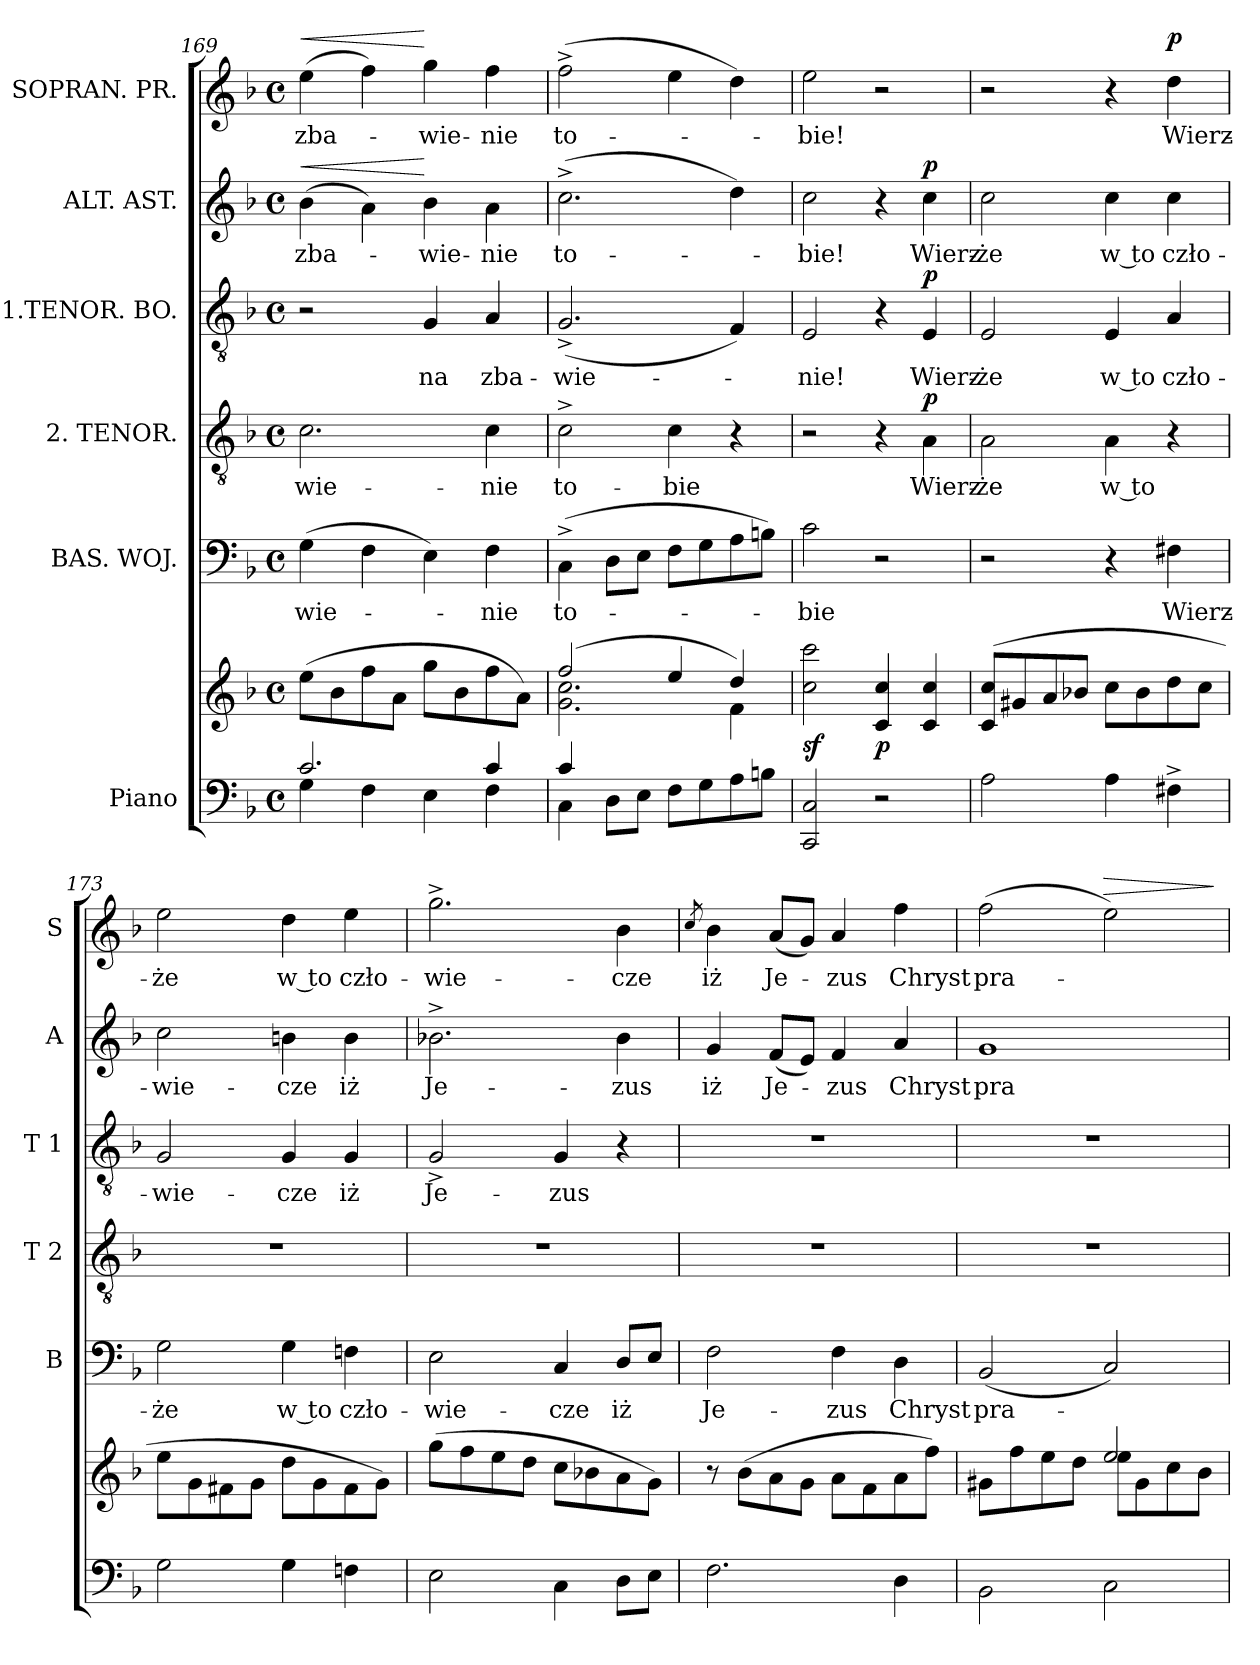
**kern	**kern	**dynam	**kern	**text	**kern	**text	**dynam	**kern	**text	**dynam	**kern	**text	**dynam	**kern	**text	**dynam
*part6	*part6	*part6	*part5	*part5	*part4	*part4	*part4	*part3	*part3	*part3	*part2	*part2	*part2	*part1	*part1	*part1
*staff7	*staff6	*staff6/7	*staff5	*staff5	*staff4	*staff4	*staff4	*staff3	*staff3	*staff3	*staff2	*staff2	*staff2	*staff1	*staff1	*staff1
*I"Piano	*	*	*I"BAS. WOJ.	*	*I"2. TENOR.	*	*	*I"1.TENOR. BO.	*	*	*I"ALT. AST.	*	*	*I"SOPRAN. PR.	*	*
*	*	*	*I'B	*	*I'T 2	*	*	*I'T 1	*	*	*I'A	*	*	*I'S	*	*
*clefF4	*clefG2	*	*clefF4	*	*clefGv2	*	*	*clefGv2	*	*	*clefG2	*	*	*clefG2	*	*
*k[b-]	*k[b-]	*	*k[b-]	*	*k[b-]	*	*	*k[b-]	*	*	*k[b-]	*	*	*k[b-]	*	*
*d:	*d:	*	*d:	*	*d:	*	*	*d:	*	*	*d:	*	*	*d:	*	*
*M4/4	*M4/4	*	*M4/4	*	*M4/4	*	*	*M4/4	*	*	*M4/4	*	*	*M4/4	*	*
*met(c)	*met(c)	*	*met(c)	*	*met(c)	*	*	*met(c)	*	*	*met(c)	*	*	*met(c)	*	*
=169	=169	=169	=169	=169	=169	=169	=169	=169	=169	=169	=169	=169	=169	=169	=169	=169
*^	*	*	*	*	*	*	*	*	*	*	*	*	*	*	*	*
!	!	!	!	!	!	!	!	!	!	!	!	!	!	!LO:HP:a	!	!	!LO:HP:a
2.c/	4G\	(8ee\L	.	(4G\	-wie-	2.c\	-wie-	.	2r	.	.	(4b-\	zba-	<	(4ee\	zba-	<
.	.	8b-\	.	.	.	.	.	.	.	.	.	.	.	.	.	.	.
.	4F\	8ff\	.	4F\	.	.	.	.	.	.	.	4a\)	.	.	4ff\)	.	.
.	.	8a\J	.	.	.	.	.	.	.	.	.	.	.	.	.	.	.
.	4E\	8gg\L	.	4E\)	.	.	.	.	4G/	na	.	4b-\	-wie-	[	4gg\	-wie-	[
.	.	8b-\	.	.	.	.	.	.	.	.	.	.	.	.	.	.	.
4c/	4F\	8ff\	.	4F\	-nie	4c\	-nie	.	4A/	zba-	.	4a\	-nie	.	4ff\	-nie	.
.	.	8a\J)	.	.	.	.	.	.	.	.	.	.	.	.	.	.	.
=170	=170	=170	=170	=170	=170	=170	=170	=170	=170	=170	=170	=170	=170	=170	=170	=170	=170
*	*	*^	*	*	*	*	*	*	*	*	*	*	*	*	*	*	*
4c/	4C\	(2ff/	2.g\ 2.cc\	.	(4C^\	to-	2c^\	to-	.	(2.G^/	-wie-	.	(2.cc^\	to-	.	(2ff^\	to-	.
2.ryy	8D\L	.	.	.	8D\L	.	.	.	.	.	.	.	.	.	.	.	.	.
.	8E\J	.	.	.	8E\J	.	.	.	.	.	.	.	.	.	.	.	.	.
.	8F\L	4ee/	.	.	8F\L	.	4c\	-bie	.	.	.	.	.	.	.	4ee\	.	.
.	8G\	.	.	.	8G\	.	.	.	.	.	.	.	.	.	.	.	.	.
.	8A\	4dd/)	4f\	.	8A\	.	4r	.	.	4F/)	.	.	4dd\)	.	.	4dd\)	.	.
.	8Bn\J	.	.	.	8Bn\J)	.	.	.	.	.	.	.	.	.	.	.	.	.
*v	*v	*	*	*	*	*	*	*	*	*	*	*	*	*	*	*	*	*
*	*v	*v	*	*	*	*	*	*	*	*	*	*	*	*	*	*	*
=171	=171	=171	=171	=171	=171	=171	=171	=171	=171	=171	=171	=171	=171	=171	=171	=171
2CC/ 2C/	2cc\ 2ccc\	sf	2c\	-bie	2r	.	.	2E/	-nie!	.	2cc\	-bie!	.	2ee\	-bie!	.
2r	4c/ 4cc/	p	2r	.	4r	.	.	4r	.	.	4r	.	.	2r	.	.
!	!	!	!	!	!	!	!LO:DY:a	!	!	!LO:DY:a	!	!	!LO:DY:a	!	!	!
.	4c/ 4cc/	.	.	.	4A\	Wierz-	p	4E/	Wierz-	p	4cc\	Wierz-	p	.	.	.
=172	=172	=172	=172	=172	=172	=172	=172	=172	=172	=172	=172	=172	=172	=172	=172	=172
2A\	(8c/ 8cc/L	.	2r	.	2A\	-że	.	2E/	-że	.	2cc\	-że	.	2r	.	.
.	8g#X/	.	.	.	.	.	.	.	.	.	.	.	.	.	.	.
.	8a/	.	.	.	.	.	.	.	.	.	.	.	.	.	.	.
.	8b-X/J	.	.	.	.	.	.	.	.	.	.	.	.	.	.	.
4A\	8cc\L	.	4r	.	4A\	w to	.	4E/	w to	.	4cc\	w to	.	4r	.	.
.	8b-\	.	.	.	.	.	.	.	.	.	.	.	.	.	.	.
!	!	!	!	!	!	!	!	!	!	!	!	!	!	!	!	!LO:DY:a
4F#X^\	8dd\	.	4F#X\	Wierz-	4r	.	.	4A/	czło-	.	4cc\	czło-	.	4dd\	Wierz-	p
.	8cc\J	.	.	.	.	.	.	.	.	.	.	.	.	.	.	.
=173	=173	=173	=173	=173	=173	=173	=173	=173	=173	=173	=173	=173	=173	=173	=173	=173
2G\	8ee\L	.	2G\	-że	1r	.	.	2G/	-wie-	.	2cc\	-wie-	.	2ee\	-że	.
.	8g\	.	.	.	.	.	.	.	.	.	.	.	.	.	.	.
.	8f#X\	.	.	.	.	.	.	.	.	.	.	.	.	.	.	.
.	8g\J	.	.	.	.	.	.	.	.	.	.	.	.	.	.	.
4G\	8dd\L	.	4G\	w to	.	.	.	4G/	-cze	.	4bn\	-cze	.	4dd\	w to	.
.	8g\	.	.	.	.	.	.	.	.	.	.	.	.	.	.	.
4Fn\	8f#\	.	4Fn\	czło-	.	.	.	4G/	iż	.	4b\	iż	.	4ee\	czło-	.
.	8g\J)	.	.	.	.	.	.	.	.	.	.	.	.	.	.	.
=174	=174	=174	=174	=174	=174	=174	=174	=174	=174	=174	=174	=174	=174	=174	=174	=174
2E\	(8gg\L	.	2E\	-wie-	1r	.	.	2G^/	Je-	.	2.b-X^\	Je-	.	2.gg^\	-wie-	.
.	8ff\	.	.	.	.	.	.	.	.	.	.	.	.	.	.	.
.	8ee\	.	.	.	.	.	.	.	.	.	.	.	.	.	.	.
.	8dd\J	.	.	.	.	.	.	.	.	.	.	.	.	.	.	.
4C\	8cc\L	.	4C/	-cze	.	.	.	4G/	-zus	.	.	.	.	.	.	.
.	8b-X\	.	.	.	.	.	.	.	.	.	.	.	.	.	.	.
8D\L	8a\	.	8D/L	iż	.	.	.	4r	.	.	4b-\	-zus	.	4b-\	-cze	.
8E\J	8g\J)	.	8E/J	.	.	.	.	.	.	.	.	.	.	.	.	.
=175	=175	=175	=175	=175	=175	=175	=175	=175	=175	=175	=175	=175	=175	=175	=175	=175
.	.	.	.	.	.	.	.	.	.	.	.	.	.	8qcc/	.	.
2.F\	8r	.	2F\	Je-	1r	.	.	1r	.	.	4g/	iż	.	4b-\	iż	.
.	(8b-\L	.	.	.	.	.	.	.	.	.	.	.	.	.	.	.
.	8a\	.	.	.	.	.	.	.	.	.	(8f/L	Je-	.	(8a/L	Je-	.
.	8g\J	.	.	.	.	.	.	.	.	.	8e/J)	.	.	8g/J)	.	.
.	8a\L	.	4F\	-zus	.	.	.	.	.	.	4f/	-zus	.	4a/	-zus	.
.	8f\	.	.	.	.	.	.	.	.	.	.	.	.	.	.	.
4D\	8a\	.	4D\	Chryst	.	.	.	.	.	.	4a/	Chryst	.	4ff\	Chryst	.
.	8ff\J)	.	.	.	.	.	.	.	.	.	.	.	.	.	.	.
=176	=176	=176	=176	=176	=176	=176	=176	=176	=176	=176	=176	=176	=176	=176	=176	=176
*	*^	*	*	*	*	*	*	*	*	*	*	*	*	*	*	*
2BB-\	8g#X\L	2ryy	.	(2BB-/	pra-	1r	.	.	1r	.	.	1g	pra-	.	(2ff\	pra-	.
.	8ff\	.	.	.	.	.	.	.	.	.	.	.	.	.	.	.	.
.	8ee\	.	.	.	.	.	.	.	.	.	.	.	.	.	.	.	.
.	8dd\J	.	.	.	.	.	.	.	.	.	.	.	.	.	.	.	.
!	!	!	!	!	!	!	!	!	!	!	!	!	!	!	!	!	!LO:HP:a
2C\	2ee/	8ee\L	.	2C/)	.	.	.	.	.	.	.	.	.	.	2ee\)	.	>
.	.	8g#\	.	.	.	.	.	.	.	.	.	.	.	.	.	.	.
.	.	8cc\	.	.	.	.	.	.	.	.	.	.	.	.	.	.	.
.	.	8b-\J	.	.	.	.	.	.	.	.	.	.	.	.	.	.	.
*	*v	*v	*	*	*	*	*	*	*	*	*	*	*	*	*	*	*
.	.	.	.	.	.	.	.	.	.	.	.	.	.	.	.	]
=	=	=	=	=	=	=	=	=	=	=	=	=	=	=	=	=
*-	*-	*-	*-	*-	*-	*-	*-	*-	*-	*-	*-	*-	*-	*-	*-	*-
